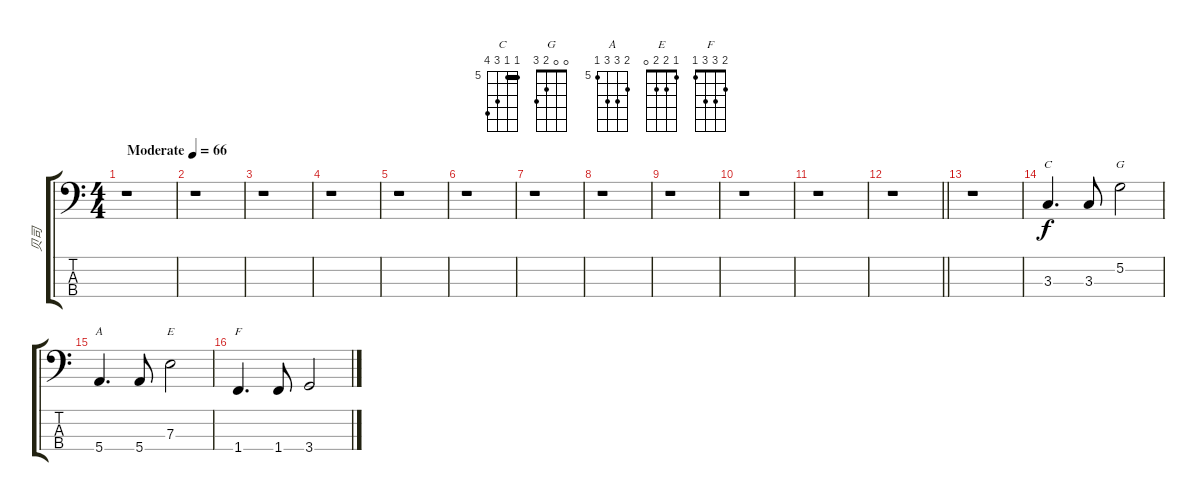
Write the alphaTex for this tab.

\track ("贝司" "贝司") {instrument electricbassfinger}
\staff {score tabs}
\tuning (G2 D2 A1 E1) {hide}
\chord ("C" 5 5 7 8) {firstfret 5 barre 5}
\chord ("G" 0 0 2 3)
\chord ("A" 6 7 7 5) {firstfret 5}
\chord ("E" 1 2 2 0)
\chord ("F" 2 3 3 1)
\ts (4 4)
\tempo (66 "Moderate")
\clef f4
\ks c
r.1{dy f instrument electricbassfinger} |
r.1 |
r.1 |
r.1 |
r.1 |
r.1 |
r.1 |
r.1 |
r.1 |
r.1 |
r.1 |
\barLineRight lightlight
r.1 |
r.1 |
3.3.4{d ch "C"} 3.3.8 5.2.2{ch "G"} |
5.4.4{d ch "A"} 5.4.8 7.3.2{ch "E"} |
1.4.4{d ch "F"} 1.4.8 3.4.2
